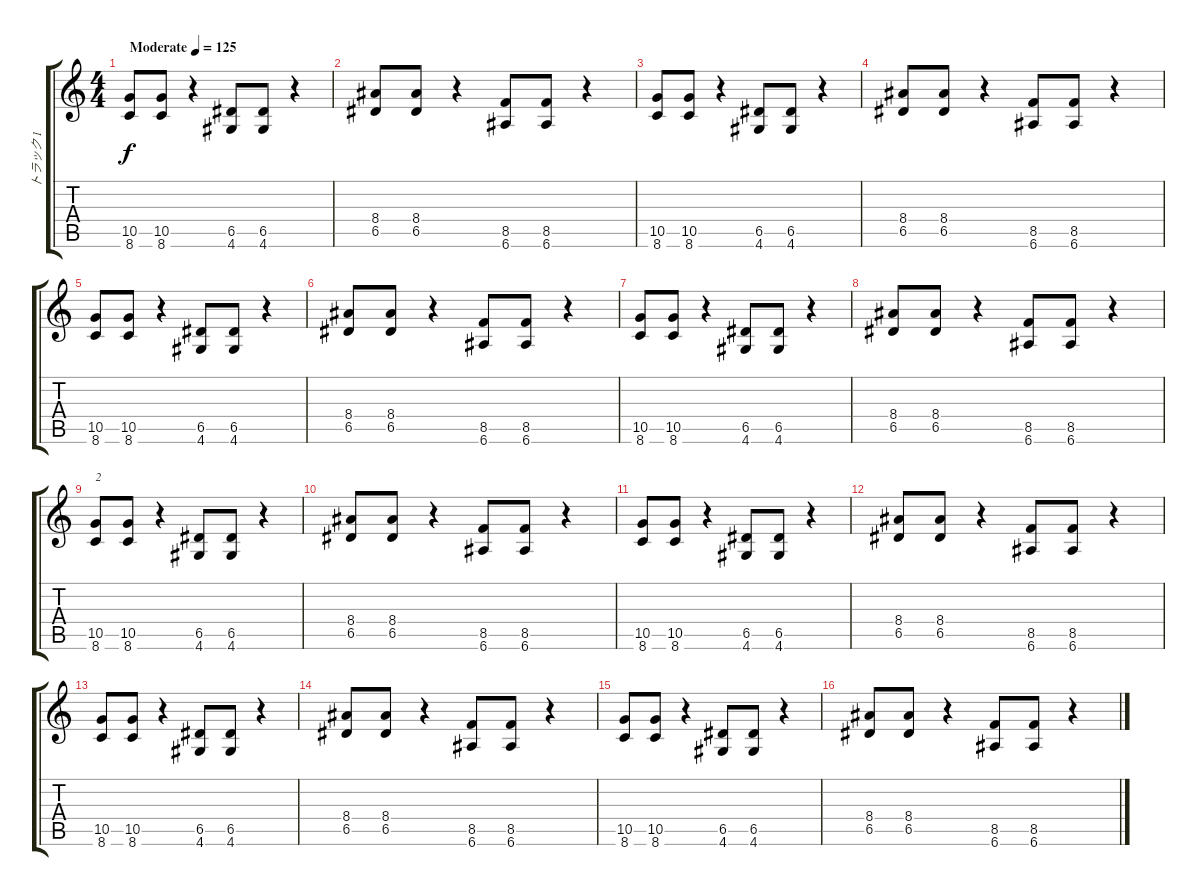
\track ("トラック 1" "トラック 1") {instrument overdrivenguitar}
\staff {score tabs}
\tuning (E4 B3 G3 D3 A2 E2) {hide}
\ts (4 4)
\tempo (125 "Moderate")
\clef g2
\ks c
(10.5 8.6).8{dy f instrument overdrivenguitar} (10.5 8.6).8 r.4 (6.5 4.6).8 (6.5 4.6).8 r.4 |
(8.4 6.5).8 (8.4 6.5).8 r.4 (8.5 6.6).8 (8.5 6.6).8 r.4 |
(10.5 8.6).8 (10.5 8.6).8 r.4 (6.5 4.6).8 (6.5 4.6).8 r.4 |
(8.4 6.5).8 (8.4 6.5).8 r.4 (8.5 6.6).8 (8.5 6.6).8 r.4 |
(10.5 8.6).8 (10.5 8.6).8 r.4 (6.5 4.6).8 (6.5 4.6).8 r.4 |
(8.4 6.5).8 (8.4 6.5).8 r.4 (8.5 6.6).8 (8.5 6.6).8 r.4 |
(10.5 8.6).8 (10.5 8.6).8 r.4 (6.5 4.6).8 (6.5 4.6).8 r.4 |
(8.4 6.5).8 (8.4 6.5).8 r.4 (8.5 6.6).8 (8.5 6.6).8 r.4 |
(10.5 8.6).8{txt "2"} (10.5 8.6).8 r.4 (6.5 4.6).8 (6.5 4.6).8 r.4 |
(8.4 6.5).8 (8.4 6.5).8 r.4 (8.5 6.6).8 (8.5 6.6).8 r.4 |
(10.5 8.6).8 (10.5 8.6).8 r.4 (6.5 4.6).8 (6.5 4.6).8 r.4 |
(8.4 6.5).8 (8.4 6.5).8 r.4 (8.5 6.6).8 (8.5 6.6).8 r.4 |
(10.5 8.6).8 (10.5 8.6).8 r.4 (6.5 4.6).8 (6.5 4.6).8 r.4 |
(8.4 6.5).8 (8.4 6.5).8 r.4 (8.5 6.6).8 (8.5 6.6).8 r.4 |
(10.5 8.6).8 (10.5 8.6).8 r.4 (6.5 4.6).8 (6.5 4.6).8 r.4 |
(8.4 6.5).8 (8.4 6.5).8 r.4 (8.5 6.6).8 (8.5 6.6).8 r.4
